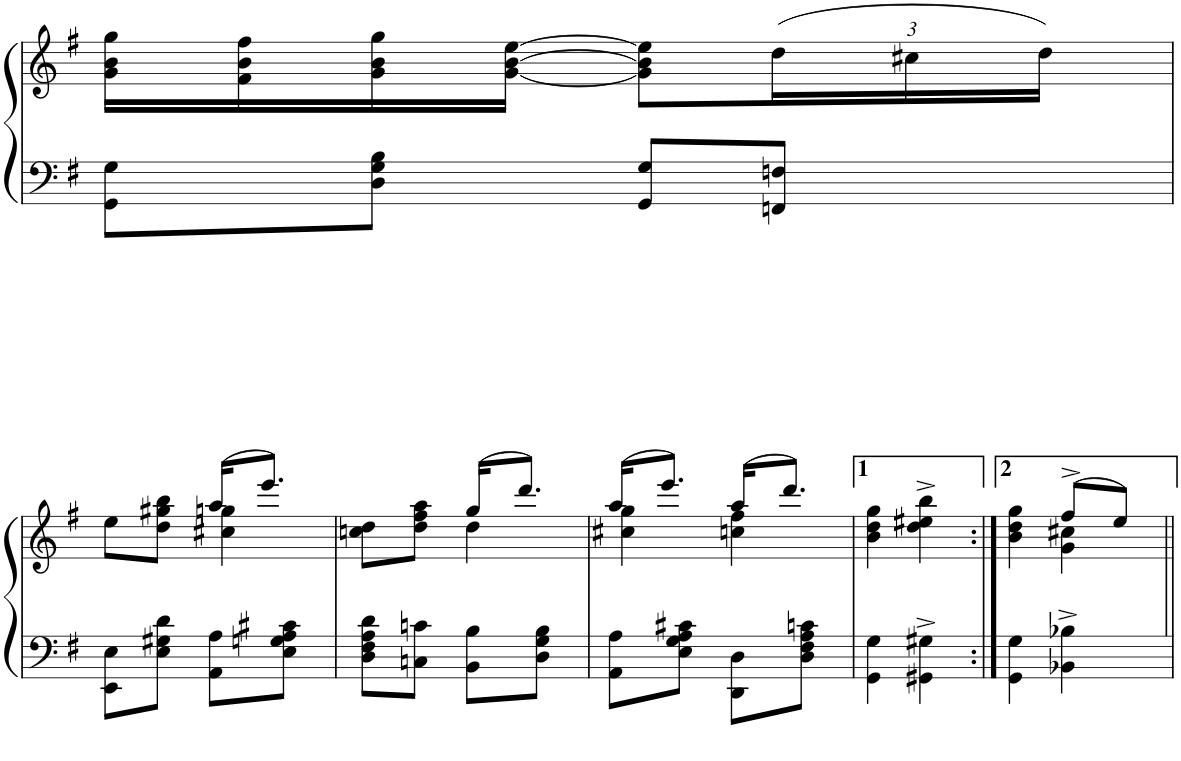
**kern	**kern
*part1	*part1
*staff2	*staff1
*I"Piano.	*
*I'Pno	*
!!LO:PB:g=z
*clefF4	*clefG2
*k[f#]	*k[f#]
*G:	*G:
*M2/4	*M2/4
=32	=32
8GG\ 8G\L	16g\ 16b\ 16gg\LL
.	16f#\ 16b\ 16ff#\
8D\ 8G\ 8B\J	16g\ 16b\ 16gg\
.	[16g\ [16b\ [16ee\JJ
8GG/ 8G/L	8g\] 8b\] 8ee\]L
*	*Xbrackettup
8FFn/ 8Fn/J	(24dd\L
.	24cc#X\
.	24dd\JJ)
!!LO:LB:g=z
=33	=33
*	*^
8EE\ 8E\L	8ee\L	4ryy
8E\ 8G#X\ 8d\J	8dd\ 8gg#X\ 8bb\J	.
8AA\ 8A\L	(16aa/KL	4cc#X\ 4ggn\
.	8.eee/J)	.
8E\ 8Gn\ 8A\ 8c#X\J	.	.
=34	=34	=34
8D\ 8F#\ 8A\ 8d\L	8ccn\ 8dd\L	4ryy
8Cn\ 8cn\J	8dd\ 8ff#\ 8aa\J	.
8BB\ 8B\L	(16gg/KL	4dd\
.	8.ddd/J)	.
8D\ 8G\ 8B\J	.	.
=35	=35	=35
8AA\ 8A\L	(16aa/KL	4cc#X\ 4gg\
.	8.eee/J)	.
8E\ 8G\ 8A\ 8c#X\J	.	.
8DD\ 8D\L	(16aa/KL	4ccn\ 4ff#\
.	8.ddd/J)	.
8D\ 8F#\ 8A\ 8cn\J	.	.
*	*v	*v
=36	=36
4GG\ 4G\	4b\ 4dd\ 4gg\
4GG#X\^> 4G#X\^>	4dd\^> 4ee#X\^> 4bb\^>
=37:|!	=37:|!
*	*^
4GG\ 4G\	4b\ 4dd\ 4gg\	4ryy
4BB-X\^> 4B-X\^>	(8ff#^>/L	4g\ 4cc#X\
.	8ee/J)	.
*	*v	*v
=||	=||
*-	*-
